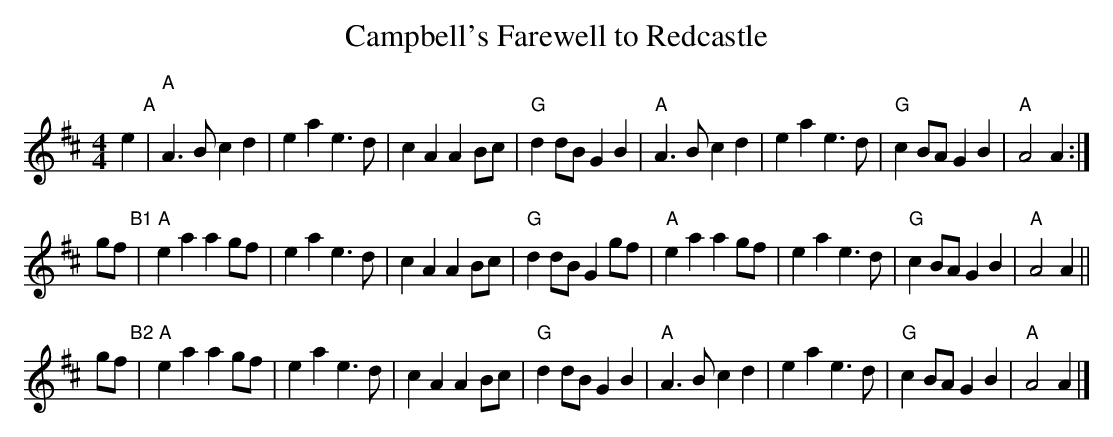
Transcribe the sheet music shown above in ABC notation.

X:1
T: Campbell's Farewell to Redcastle
M: 4/4
L: 1/4
K: AMix
e "A"| "A"A>B cd | ea e>d | cA AB/c/ |"G"dd/B/ GB |  "A"A>B cd | ea e>d | "G"cB/A/ GB | "A"A2 A :|
g/f/ "B1"| "A"ea ag/f/ | ea e>d | cA AB/c/ |"G"dd/B/ Gg/f/ |  "A"ea ag/f/ | ea e>d | "G"cB/A/ GB | "A"A2 A ||
g/f/ "B2"| "A"ea ag/f/ | ea e>d | cA AB/c/ |"G"dd/B/ GB |  "A"A>B cd | ea e>d | "G"cB/A/ GB | "A"A2 A |]
